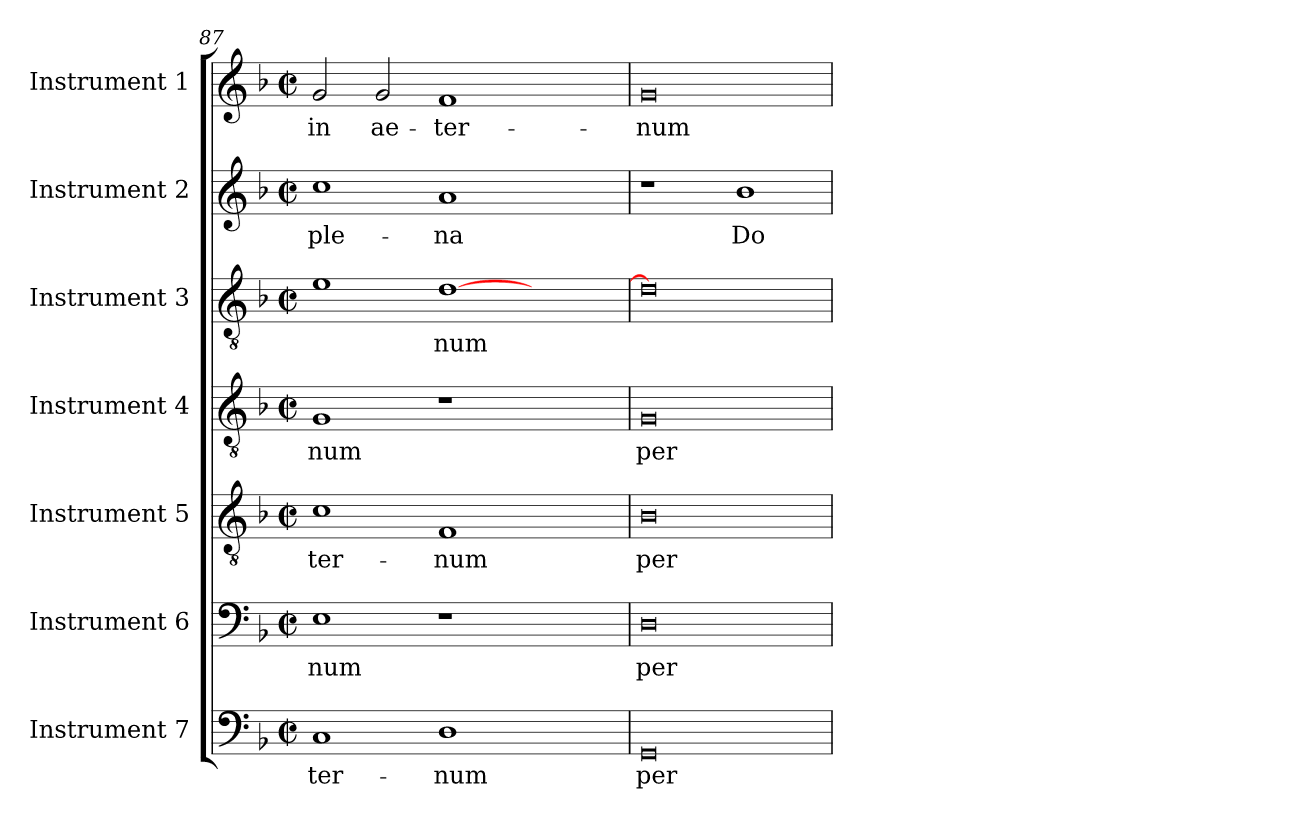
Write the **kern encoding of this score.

**kern	**text	**kern	**text	**kern	**text	**kern	**text	**kern	**text	**kern	**text	**kern	**text
*part7	*part7	*part6	*part6	*part5	*part5	*part4	*part4	*part3	*part3	*part2	*part2	*part1	*part1
*staff7	*staff7	*staff6	*staff6	*staff5	*staff5	*staff4	*staff4	*staff3	*staff3	*staff2	*staff2	*staff1	*staff1
*I"Instrument 7	*	*I"Instrument 6	*	*I"Instrument 5	*	*I"Instrument 4	*	*I"Instrument 3	*	*I"Instrument 2	*	*I"Instrument 1	*
*clefF4	*	*clefF4	*	*clefGv2	*	*clefGv2	*	*clefGv2	*	*clefG2	*	*clefG2	*
*k[b-]	*	*k[b-]	*	*k[b-]	*	*k[b-]	*	*k[b-]	*	*k[b-]	*	*k[b-]	*
*F:	*	*F:	*	*F:	*	*F:	*	*F:	*	*F:	*	*F:	*
*M2/2	*	*M2/2	*	*M2/2	*	*M2/2	*	*M2/2	*	*M2/2	*	*M2/2	*
*met(c|)	*	*met(c|)	*	*met(c|)	*	*met(c|)	*	*met(c|)	*	*met(c|)	*	*met(c|)	*
=87	=87	=87	=87	=87	=87	=87	=87	=87	=87	=87	=87	=87	=87
!	!LO:LY:b:cj	!	!LO:LY:b:cj	!	!LO:LY:b:cj	!	!LO:LY:b:cj	!	!	!	!LO:LY:b:cj	!	!LO:LY:b:cj
1C	-ter-	1E	-num	1c	-ter-	1G	-num	1e	.	1cc	ple-	2g/	in
!	!	!	!	!	!	!	!	!	!	!	!	!	!LO:LY:b:cj
.	.	.	.	.	.	.	.	.	.	.	.	2g/	ae-
!	!LO:LY:b:cj	!LO:N:vis=1	!	!	!LO:LY:b:cj	!LO:N:vis=1	!	!	!LO:LY:b:cj	!	!LO:LY:b:cj	!	!LO:LY:b:cj
1D	-num	0r	.	1F	-num	0r	.	[>1d	-num	1a	-na	1f	-ter-
1ryy	.	.	.	1ryy	.	.	.	1ryy	.	1ryy	.	1ryy	.
=88	=88	=88	=88	=88	=88	=88	=88	=88	=88	=88	=88	=88	=88
!LO:N:vis=0	!LO:LY:b:cj	!LO:N:vis=0	!LO:LY:b:cj	!LO:N:vis=0	!LO:LY:b:cj	!LO:N:vis=0	!LO:LY:b:cj	!LO:N:vis=0	!	!	!	!LO:N:vis=0	!LO:LY:b:cj
1GG	per-	1D	per-	1B-	per-	1G	per-	1d]	.	1r	.	1g	-num
!	!	!	!	!	!	!	!	!	!	!	!LO:LY:b:cj	!	!
1ryy	.	1ryy	.	1ryy	.	1ryy	.	1ryy	.	1b-	Do-	1ryy	.
=	=	=	=	=	=	=	=	=	=	=	=	=	=
*-	*-	*-	*-	*-	*-	*-	*-	*-	*-	*-	*-	*-	*-
